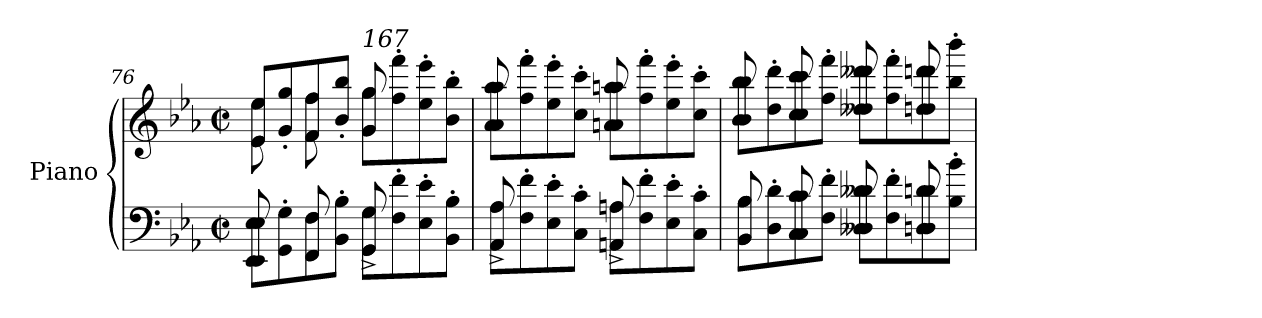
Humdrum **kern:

**kern	**kern
*part1	*part1
*staff2	*staff1
*I"Piano	*
*I'Pno	*
!!LO:LB:g=z
*clefF4	*clefG2
*k[b-e-a-]	*k[b-e-a-]
*M4/4	*M4/4
*met(c|)	*met(c|)
=76	=76
*^	*^
8EE-\ 8E-\L	8EE-/ 8E-/	8e-/ 8ee-/L	8e-\ 8ee-\
8GG\' 8G\'	8ryy	8g/' 8gg/'	8ryy
8FF\ 8F\	8FF/ 8F/	8f/ 8ff/	8f\ 8ff\
8BB-\' 8B-\'J	8ryy	8b-/' 8bb-/'J	8ryy
!	!	!LO:TX:a:i:t=167	!
8GG\ 8G\L	8GG/^ 8G/^	8g\ 8gg\L	8g/ 8gg/
8F\' 8f\'	4.ryy	8ff\' 8fff\'	4.ryy
8E-\' 8e-\'	.	8ee-\' 8eee-\'	.
8BB-\' 8B-\'J	.	8b-\' 8bb-\'J	.
=77	=77	=77	=77
8AA-\ 8A-\L	8AA-/^ 8A-/^	8a-\ 8aa-\L	8a-/ 8aa-/
8F\' 8f\'	4.ryy	8ff\' 8fff\'	4.ryy
8E-\' 8e-\'	.	8ee-\' 8eee-\'	.
8C\' 8c\'J	.	8cc\' 8ccc\'J	.
8AAn\ 8An\L	8AA/^ 8A/^	8an\ 8aan\L	8a/ 8aa/
8F\' 8f\'	4.ryy	8ff\' 8fff\'	4.ryy
8E-\' 8e-\'	.	8ee-\' 8eee-\'	.
8C\' 8c\'J	.	8cc\' 8ccc\'J	.
=78	=78	=78	=78
8BB-\ 8B-\L	8BB-/ 8B-/	8b-\ 8bb-\L	8b-/ 8bb-/
8D\' 8d\'	8ryy	8dd\' 8ddd\'	8ryy
8C\ 8c\	8C/ 8c/	8cc\ 8ccc\	8cc/ 8ccc/
8F\' 8f\'J	8ryy	8ff\' 8fff\'J	8ryy
8D-X\ 8d-X\L	8D-/ 8d-/	8dd-X\ 8ddd-X\L	8dd-/ 8ddd-/
8F\' 8f\'	8ryy	8ff\' 8fff\'	8ryy
8Dn\ 8dn\	8D/ 8d/	8ddn\ 8dddn\	8dd/ 8ddd/
8B-\' 8b-\'J	8ryy	8bb-\' 8bbb-\'J	8ryy
*v	*v	*	*
*	*v	*v
=	=
*-	*-
